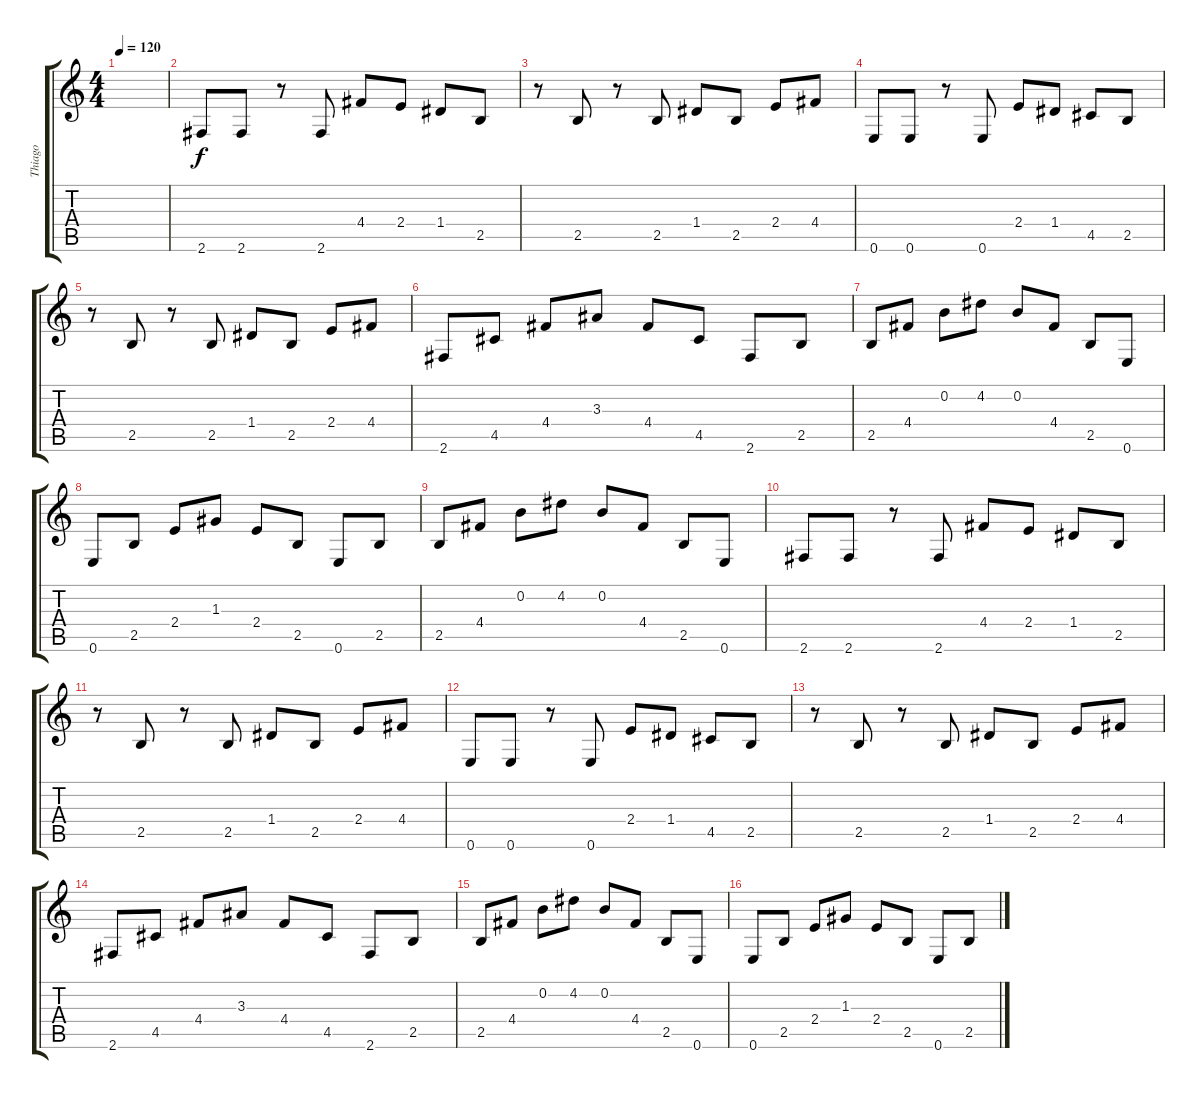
\track ("Thiago" "Thiago") {instrument overdrivenguitar}
\staff {score tabs}
\tuning (E4 B3 G3 D3 A2 E2) {hide}
\ts (4 4)
\tempo 120
\clef g2
\ks c
|
2.6.8 2.6.8 r.8 2.6.8 4.4.8 2.4.8 1.4.8 2.5.8 |
r.8 2.5.8 r.8 2.5.8 1.4.8 2.5.8 2.4.8 4.4.8 |
0.6.8 0.6.8 r.8 0.6.8 2.4.8 1.4.8 4.5.8 2.5.8 |
r.8 2.5.8 r.8 2.5.8 1.4.8 2.5.8 2.4.8 4.4.8 |
2.6.8 4.5.8 4.4.8 3.3.8 4.4.8 4.5.8 2.6.8 2.5.8 |
2.5.8 4.4.8 0.2.8 4.2.8 0.2.8 4.4.8 2.5.8 0.6.8 |
0.6.8 2.5.8 2.4.8 1.3.8 2.4.8 2.5.8 0.6.8 2.5.8 |
2.5.8 4.4.8 0.2.8 4.2.8 0.2.8 4.4.8 2.5.8 0.6.8 |
2.6.8 2.6.8 r.8 2.6.8 4.4.8 2.4.8 1.4.8 2.5.8 |
r.8 2.5.8 r.8 2.5.8 1.4.8 2.5.8 2.4.8 4.4.8 |
0.6.8 0.6.8 r.8 0.6.8 2.4.8 1.4.8 4.5.8 2.5.8 |
r.8 2.5.8 r.8 2.5.8 1.4.8 2.5.8 2.4.8 4.4.8 |
2.6.8 4.5.8 4.4.8 3.3.8 4.4.8 4.5.8 2.6.8 2.5.8 |
2.5.8 4.4.8 0.2.8 4.2.8 0.2.8 4.4.8 2.5.8 0.6.8 |
0.6.8 2.5.8 2.4.8 1.3.8 2.4.8 2.5.8 0.6.8 2.5.8
